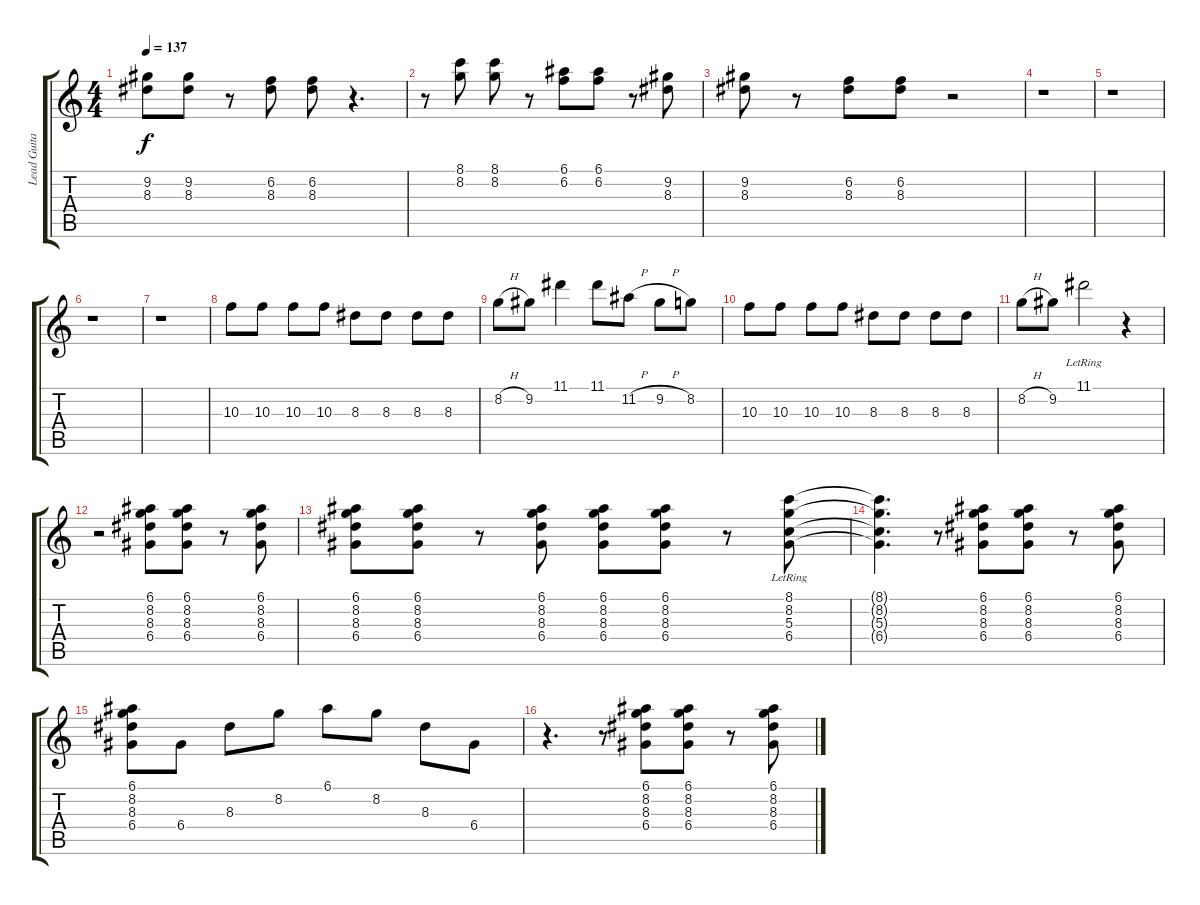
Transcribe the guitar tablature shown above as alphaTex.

\track ("Lead Guitar" "Lead Guita") {instrument distortionguitar}
\staff {score tabs}
\tuning (E4 B3 G3 D3 A2 D2) {hide}
\ts (4 4)
\tempo 137
\clef g2
\ks c
(9.2 8.3).8{dy f} (9.2 8.3).8 r.8 (6.2 8.3).8 (6.2 8.3).8 r.4{d} |
r.8 (8.1 8.2).8 (8.1 8.2).8 r.8 (6.1 6.2).8 (6.1 6.2).8 r.8 (9.2 8.3).8 |
(9.2 8.3).8 r.8 (6.2 8.3).8 (6.2 8.3).8 r.2 |
r.1 |
r.1 |
r.1 |
r.1 |
10.3.8 10.3.8 10.3.8 10.3.8 8.3.8 8.3.8 8.3.8 8.3.8 |
8.2{h}.8 9.2.8 11.1.4 11.1.8 11.2{h}.8 9.2{h}.8 8.2.8 |
10.3.8 10.3.8 10.3.8 10.3.8 8.3.8 8.3.8 8.3.8 8.3.8 |
8.2{h}.8 9.2.8 11.1{lr}.2 r.4 |
r.2 (6.1 8.2 8.3 6.4).8 (6.1 8.2 8.3 6.4).8 r.8 (6.1 8.2 8.3 6.4).8 |
(6.1 8.2 8.3 6.4).8 (6.1 8.2 8.3 6.4).8 r.8 (6.1 8.2 8.3 6.4).8 (6.1 8.2 8.3 6.4).8 (6.1 8.2 8.3 6.4).8 r.8 (8.1{lr} 8.2{lr} 5.3{lr} 6.4{lr}).8 |
(8.1{t} 8.2{t} 5.3{t} 6.4{t}).4{d} r.8 (6.1 8.2 8.3 6.4).8 (6.1 8.2 8.3 6.4).8 r.8 (6.1 8.2 8.3 6.4).8 |
(6.1 8.2 8.3 6.4).8 6.4.8 8.3.8 8.2.8 6.1.8 8.2.8 8.3.8 6.4.8 |
r.4{d} r.8 (6.1 8.2 8.3 6.4).8 (6.1 8.2 8.3 6.4).8 r.8 (6.1 8.2 8.3 6.4).8
